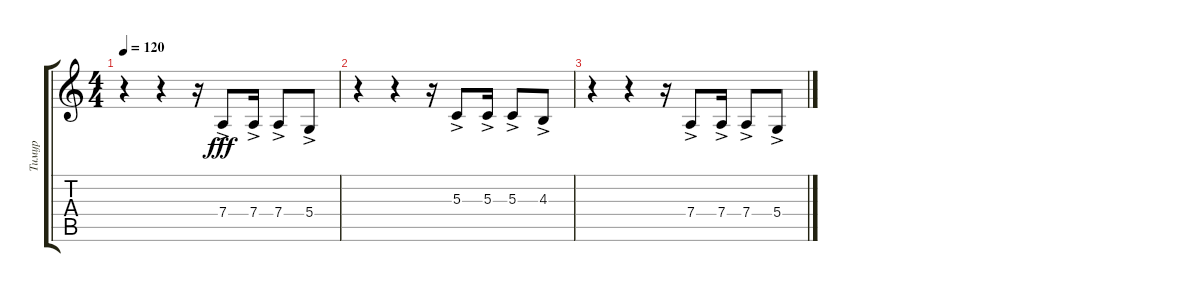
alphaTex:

\track ("Тимур" "Тимур") {instrument trumpet}
\staff {score tabs}
\tuning (E4 B3 G3 D3 A2 E2) {hide}
\ts (4 4)
\tempo 120
\clef g2
\ks c
r.4{dy fff} r.4 r.16 7.4{ac}.8 7.4{ac}.16 7.4{ac}.8 5.4{ac}.8 |
r.4 r.4 r.16 5.3{ac}.8 5.3{ac}.16 5.3{ac}.8 4.3{ac}.8 |
r.4 r.4 r.16 7.4{ac}.8 7.4{ac}.16 7.4{ac}.8 5.4{ac}.8
